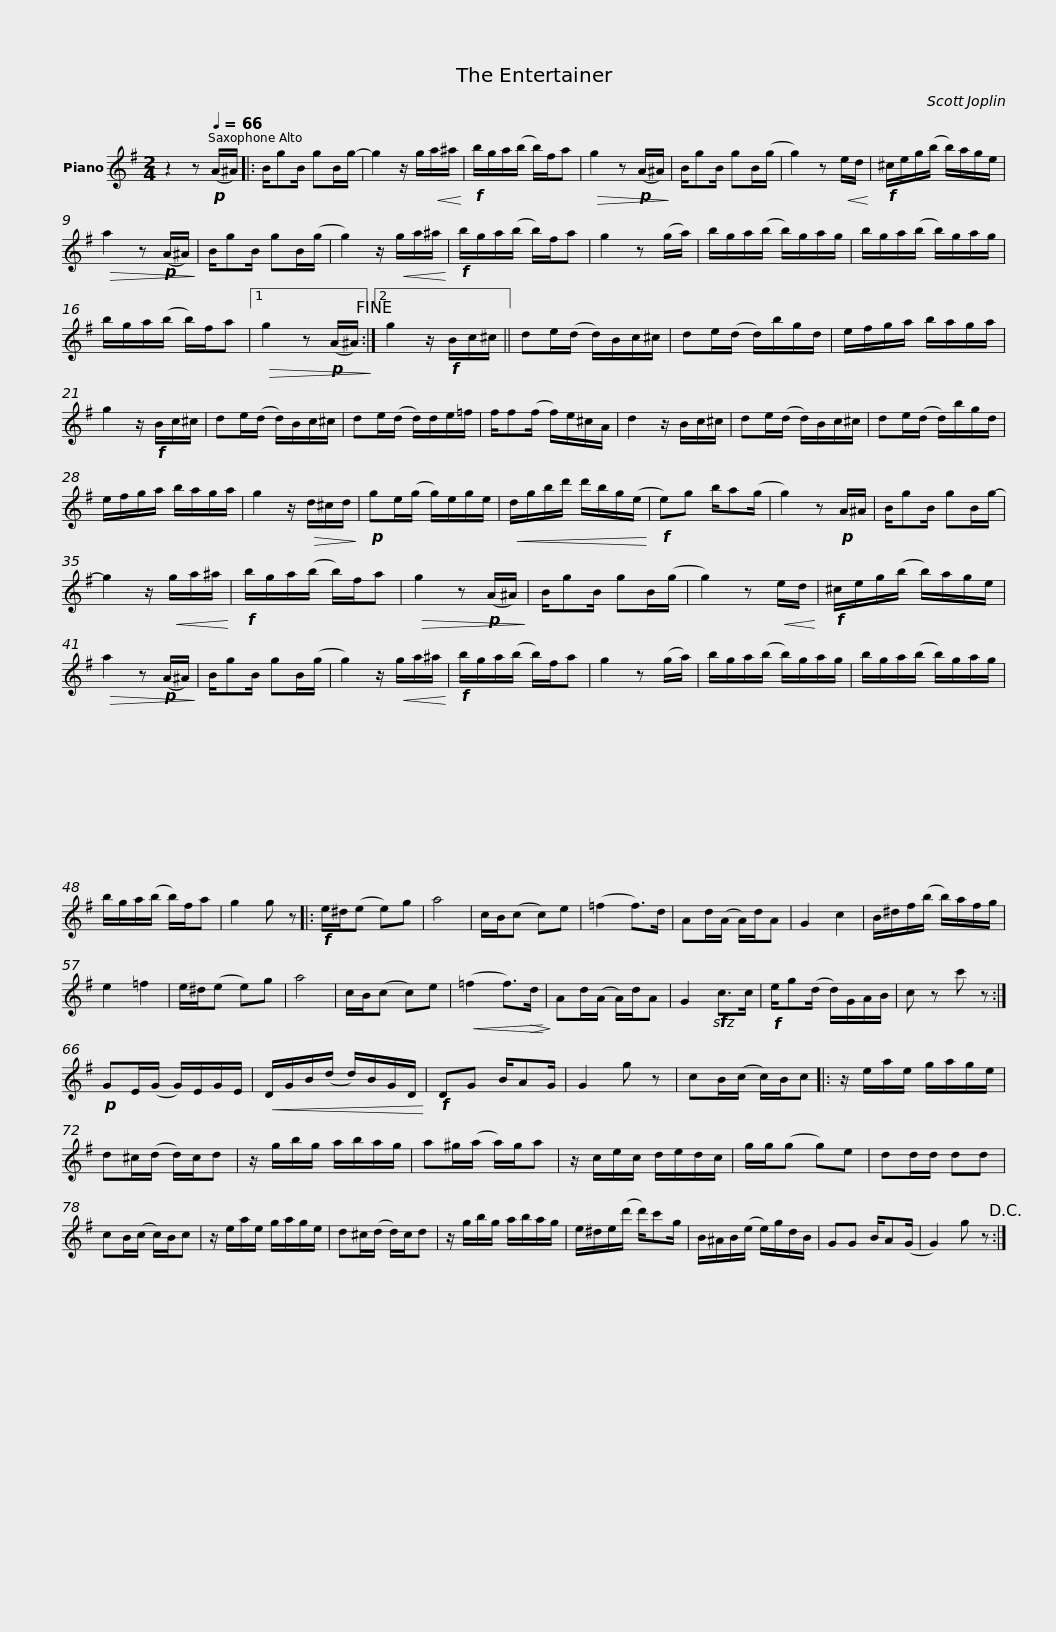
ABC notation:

X:1
L:1/8
M:2/4
I:linebreak $
K:G
V:1 treble
V:1
 z2 z[Q:1/4=66]!p! (A/^A/) |: B/gB/ gB/g/- | g2 z/ g/!<(!a/^a/!<)! |!f! b/g/a/(b/ b/)f/a |!>(! g2 z!p! (A/^A/)!>)! |$ %5
 B/gB/ gB/(g/ | g2) z!<(! e/d/!<)! |!f! ^c/e/g/(b/ b/)a/g/e/ |!>(! a2 z!p! (A/^A/)!>)! |$ B/gB/ gB/(g/ | %10
 g2) z/!<(! g/a/^a/!<)! |!f! b/g/a/(b/ b/)f/a | g2 z (g/a/) |$ b/g/a/(b/ b/)g/a/g/ | b/g/a/(b/ b/)g/a/g/ | %15
 b/g/a/(b/ b/)f/a |1!>(! g2 z!p! (A/^A/)!>)!!fine! :|2 g2 z/!f! B/c/^c/ ||$ de/(d/ d/)B/c/^c/ | de/(d/ d/)b/g/d/ | %20
 e/f/g/a/ b/a/g/a/ | g2 z/!f! B/c/^c/ |$ de/(d/ d/)B/c/^c/ | de/(d/ d/)d/e/=f/ | f/f(f/ f/)e/^c/A/ | %25
 d2 z/ B/c/^c/ |$ de/(d/ d/)B/c/^c/ | de/(d/ d/)b/g/d/ | e/f/g/a/ b/a/g/a/ | g2 z/!>(! d/^c/d/!>)! |$ %30
!p! ge/(g/ g/)e/g/e/ |!<(! d/g/b/d'/ d'/b/g/(e/!<)! |!f! e)g b/a(g/ | g2) z!p! A/^A/ |$ B/gB/ gB/g/- | %35
 g2 z/!<(! g/a/^a/!<)! |!f! b/g/a/(b/ b/)f/a |!>(! g2 z!p! (A/^A/)!>)! |$ B/gB/ gB/(g/ | g2) z!<(! e/d/!<)! | %40
!f! ^c/e/g/(b/ b/)a/g/e/ |!>(! a2 z!p! (A/^A/)!>)! |$ B/gB/ gB/(g/ | g2) z/!<(! g/a/^a/!<)! |!f! b/g/a/(b/ b/)f/a | %45
 g2 z (g/a/) |$ b/g/a/(b/ b/)g/a/g/ | b/g/a/(b/ b/)g/a/g/ | b/g/a/(b/ b/)f/a | g2 g z |:$ %50
[K:G]!f! e/^d/(e e)g | a4 | c/B/(c c)e | (=f2 f>)d | Ad/(A/ A/)d/A | %55
 G2 c2 | B/^d/f/(b/ b/)a/f/g/ | e2 =f2 |$ e/^d/(e e)g | a4 | %60
 c/B/(c c)e |!<(! (=f2 f>)!>(!d!<)!!>)! | Ad/(A/ A/)d/A | G2!sfz! c>c |!f! e/g(d/ d/)G/A/B/ | %65
 c z c' z :|$[K:G]!p! GE/(G/ G/)E/G/E/ |!<(! D/G/B/(d/ d/)B/G/D/!<)! |!f! DG B/AG/ | G2 g z | %70
 cB/(c/ c/)B/c |:$ z/ e/a/e/ g/a/g/e/ | d^c/(d/ d/)c/d | z/ g/b/g/ a/b/a/g/ | a^g/(a/ a/)g/a |$ %75
 z/ c/e/c/ d/e/d/c/ | g/g/(g g)e | dd/d/ dd | cB/(c/ c/)B/c | z/ e/a/e/ g/a/g/e/ | %80
 d^c/(d/ d/)c/d |$ z/ g/b/g/ a/b/a/g/ | e/^d/e/(d'/ d'/)c'g/ | B/^A/B/(e/ e/)g/d/B/ | GG B/A(G/ | %85
 G2) g z!D.C.! :| %86
